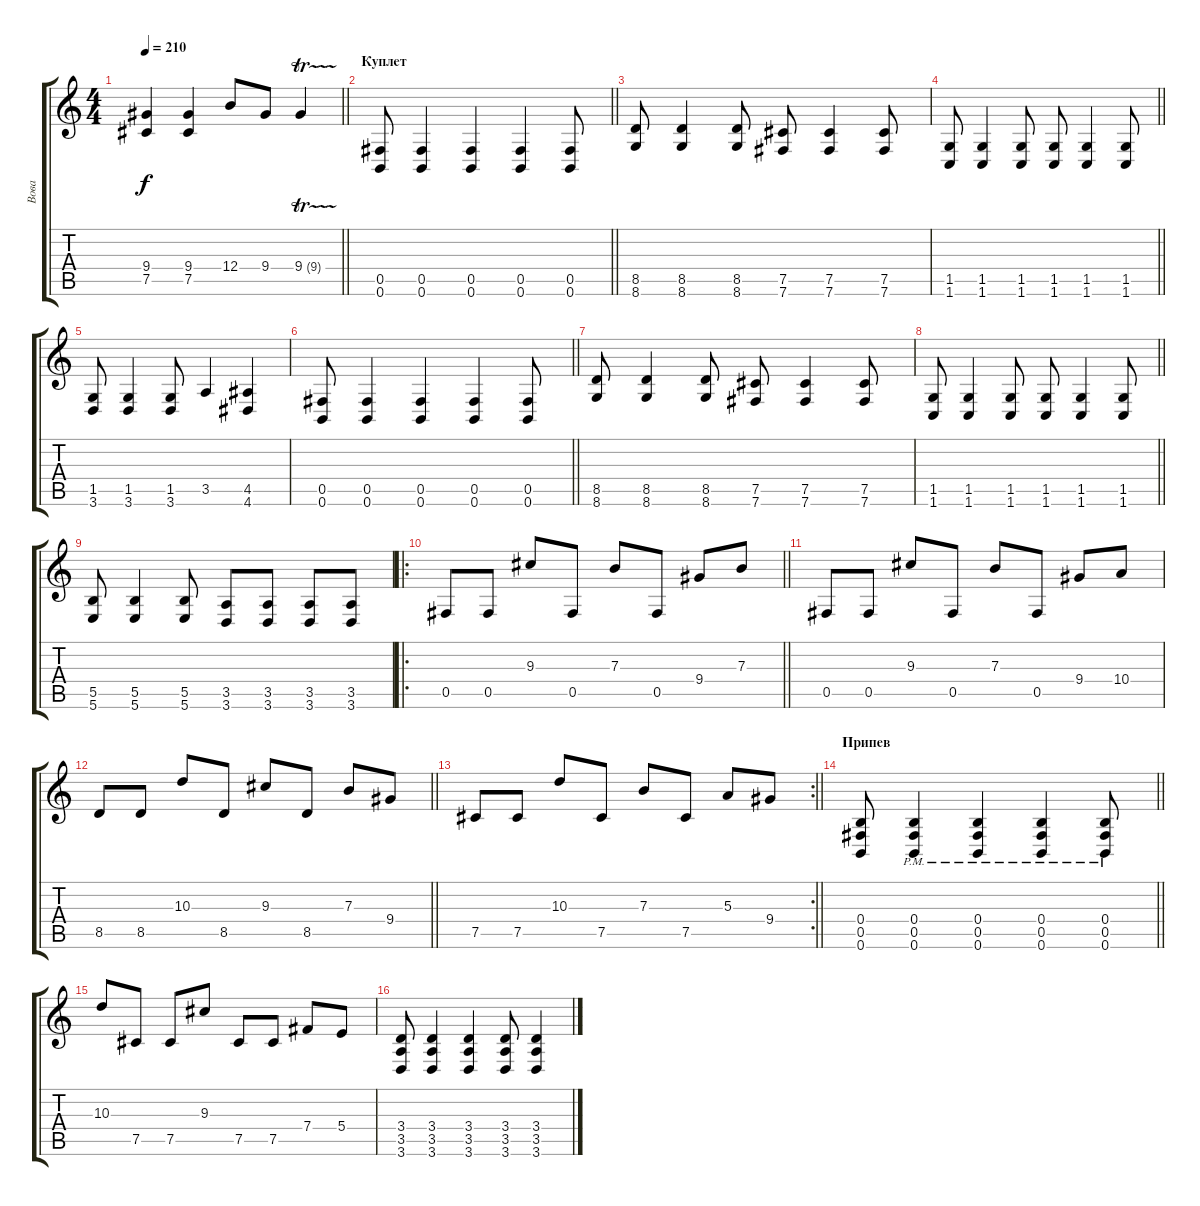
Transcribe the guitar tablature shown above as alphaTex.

\track ("Вова" "Вова") {instrument distortionguitar}
\staff {score tabs}
\tuning (Db4 Ab3 E3 B2 Gb2 B1) {hide}
\ts (4 4)
\tempo 210
\clef g2
\barLineRight lightlight
\ks c
(9.4 7.5).4{dy f} (9.4 7.5).4 12.4.8 9.4.8 9.4{tr (9 16)}.4 |
\section ("" "Куплет")
\barLineRight lightlight
(0.5 0.6).8 (0.5 0.6).4 (0.5 0.6).4 (0.5 0.6).4 (0.5 0.6).8 |
(8.5 8.6).8 (8.5 8.6).4 (8.5 8.6).8 (7.5 7.6).8 (7.5 7.6).4 (7.5 7.6).8 |
\barLineRight lightlight
(1.5 1.6).8 (1.5 1.6).4 (1.5 1.6).8 (1.5 1.6).8 (1.5 1.6).4 (1.5 1.6).8 |
(1.5 3.6).8 (1.5 3.6).4 (1.5 3.6).8 3.5.4 (4.5 4.6).4 |
\barLineRight lightlight
(0.5 0.6).8 (0.5 0.6).4 (0.5 0.6).4 (0.5 0.6).4 (0.5 0.6).8 |
(8.5 8.6).8 (8.5 8.6).4 (8.5 8.6).8 (7.5 7.6).8 (7.5 7.6).4 (7.5 7.6).8 |
\barLineRight lightlight
(1.5 1.6).8 (1.5 1.6).4 (1.5 1.6).8 (1.5 1.6).8 (1.5 1.6).4 (1.5 1.6).8 |
(5.5 5.6).8 (5.5 5.6).4 (5.5 5.6).8 (3.5 3.6).8 (3.5 3.6).8 (3.5 3.6).8 (3.5 3.6).8 |
\ro
\barLineRight lightlight
0.5.8 0.5.8 9.3.8 0.5.8 7.3.8 0.5.8 9.4.8 7.3.8 |
0.5.8 0.5.8 9.3.8 0.5.8 7.3.8 0.5.8 9.4.8 10.4.8 |
\barLineRight lightlight
8.5.8 8.5.8 10.3.8 8.5.8 9.3.8 8.5.8 7.3.8 9.4.8 |
\rc 2
\barLineRight lightlight
7.5.8 7.5.8 10.3.8 7.5.8 7.3.8 7.5.8 5.3.8 9.4.8 |
\section ("" "Припев")
\barLineRight lightlight
(0.4 0.5 0.6).8 (0.4{pm} 0.5{pm} 0.6{pm}).4 (0.4{pm} 0.5{pm} 0.6{pm}).4 (0.4{pm} 0.5{pm} 0.6{pm}).4 (0.4{pm} 0.5{pm} 0.6{pm}).8 |
10.3.8 7.5.8 7.5.8 9.3.8 7.5.8 7.5.8 7.4.8 5.4.8 |
(3.4 3.5 3.6).8 (3.4 3.5 3.6).4 (3.4 3.5 3.6).4 (3.4 3.5 3.6).8 (3.4 3.5 3.6).4
